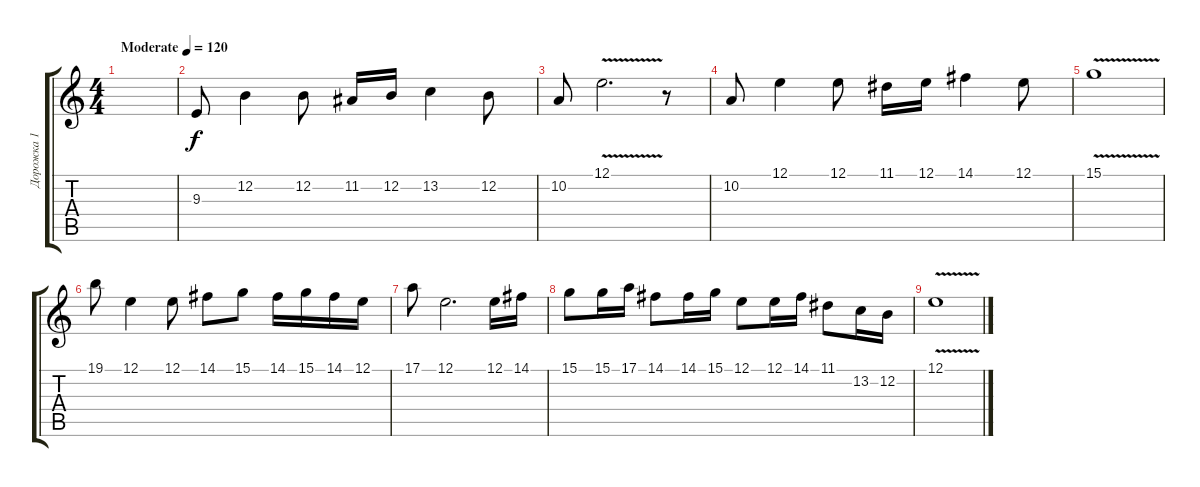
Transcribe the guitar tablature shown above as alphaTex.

\track ("Дорожка 1" "Дорожка 1") {instrument violin}
\staff {score tabs}
\tuning (E4 B3 G3 D3 A2 E2) {hide}
\ts (4 4)
\tempo (120 "Moderate")
\clef g2
\ks c
|
9.3.8 12.2.4 12.2.8 11.2.16 12.2.16 13.2.4 12.2.8 |
10.2.8 12.1{v}.2{d} r.8 |
10.2.8 12.1.4 12.1.8 11.1.16 12.1.16 14.1.4 12.1.8 |
15.1{v}.1 |
19.1.8 12.1.4 12.1.8 14.1.8 15.1.8 14.1.16 15.1.16 14.1.16 12.1.16 |
17.1.8 12.1.2{d} 12.1.16 14.1.16 |
15.1.8 15.1.16 17.1.16 14.1.8 14.1.16 15.1.16 12.1.8 12.1.16 14.1.16 11.1.8 13.2.16 12.2.16 |
12.1{v}.1
